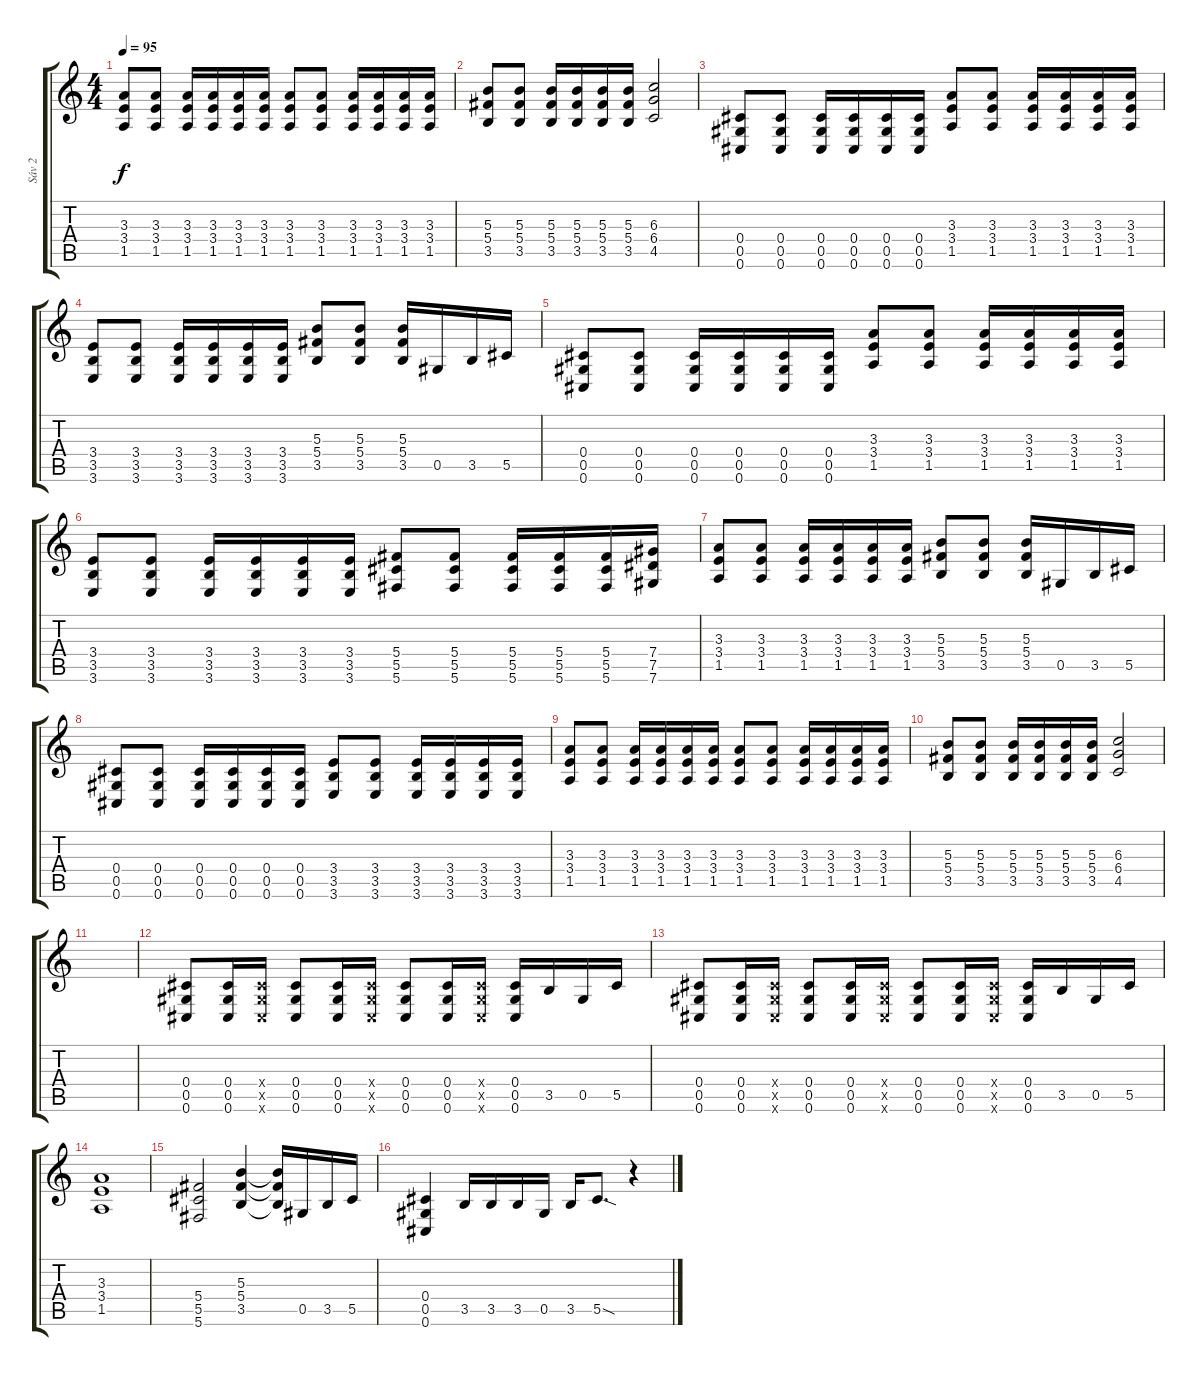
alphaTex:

\track ("Sáv 2" "Sáv 2") {instrument distortionguitar}
\staff {score tabs}
\tuning (Eb4 Bb3 Gb3 Db3 Ab2 Db2) {hide}
\ts (4 4)
\tempo 95
\clef g2
\ks c
(3.3 3.4 1.5).8{dy f} (3.3 3.4 1.5).8 (3.3 3.4 1.5).16 (3.3 3.4 1.5).16 (3.3 3.4 1.5).16 (3.3 3.4 1.5).16 (3.3 3.4 1.5).8 (3.3 3.4 1.5).8 (3.3 3.4 1.5).16 (3.3 3.4 1.5).16 (3.3 3.4 1.5).16 (3.3 3.4 1.5).16 |
(5.3 5.4 3.5).8 (5.3 5.4 3.5).8 (5.3 5.4 3.5).16 (5.3 5.4 3.5).16 (5.3 5.4 3.5).16 (5.3 5.4 3.5).16 (6.3 6.4 4.5).2 |
(0.4 0.5 0.6).8 (0.4 0.5 0.6).8 (0.4 0.5 0.6).16 (0.4 0.5 0.6).16 (0.4 0.5 0.6).16 (0.4 0.5 0.6).16 (3.3 3.4 1.5).8 (3.3 3.4 1.5).8 (3.3 3.4 1.5).16 (3.3 3.4 1.5).16 (3.3 3.4 1.5).16 (3.3 3.4 1.5).16 |
(3.4 3.5 3.6).8 (3.4 3.5 3.6).8 (3.4 3.5 3.6).16 (3.4 3.5 3.6).16 (3.4 3.5 3.6).16 (3.4 3.5 3.6).16 (5.3 5.4 3.5).8 (5.3 5.4 3.5).8 (5.3 5.4 3.5).16 0.5.16 3.5.16 5.5.16 |
(0.4 0.5 0.6).8 (0.4 0.5 0.6).8 (0.4 0.5 0.6).16 (0.4 0.5 0.6).16 (0.4 0.5 0.6).16 (0.4 0.5 0.6).16 (3.3 3.4 1.5).8 (3.3 3.4 1.5).8 (3.3 3.4 1.5).16 (3.3 3.4 1.5).16 (3.3 3.4 1.5).16 (3.3 3.4 1.5).16 |
(3.4 3.5 3.6).8 (3.4 3.5 3.6).8 (3.4 3.5 3.6).16 (3.4 3.5 3.6).16 (3.4 3.5 3.6).16 (3.4 3.5 3.6).16 (5.4 5.5 5.6).8 (5.4 5.5 5.6).8 (5.4 5.5 5.6).16 (5.4 5.5 5.6).16 (5.4 5.5 5.6).16 (7.4 7.5 7.6).16 |
(3.3 3.4 1.5).8 (3.3 3.4 1.5).8 (3.3 3.4 1.5).16 (3.3 3.4 1.5).16 (3.3 3.4 1.5).16 (3.3 3.4 1.5).16 (5.3 5.4 3.5).8 (5.3 5.4 3.5).8 (5.3 5.4 3.5).16 0.5.16 3.5.16 5.5.16 |
(0.4 0.5 0.6).8 (0.4 0.5 0.6).8 (0.4 0.5 0.6).16 (0.4 0.5 0.6).16 (0.4 0.5 0.6).16 (0.4 0.5 0.6).16 (3.4 3.5 3.6).8 (3.4 3.5 3.6).8 (3.4 3.5 3.6).16 (3.4 3.5 3.6).16 (3.4 3.5 3.6).16 (3.4 3.5 3.6).16 |
(3.3 3.4 1.5).8 (3.3 3.4 1.5).8 (3.3 3.4 1.5).16 (3.3 3.4 1.5).16 (3.3 3.4 1.5).16 (3.3 3.4 1.5).16 (3.3 3.4 1.5).8 (3.3 3.4 1.5).8 (3.3 3.4 1.5).16 (3.3 3.4 1.5).16 (3.3 3.4 1.5).16 (3.3 3.4 1.5).16 |
(5.3 5.4 3.5).8 (5.3 5.4 3.5).8 (5.3 5.4 3.5).16 (5.3 5.4 3.5).16 (5.3 5.4 3.5).16 (5.3 5.4 3.5).16 (6.3 6.4 4.5).2 |
|
(0.4 0.5 0.6).8 (0.4 0.5 0.6).16 (0.4{x} 0.5{x} 0.6{x}).16 (0.4 0.5 0.6).8 (0.4 0.5 0.6).16 (0.4{x} 0.5{x} 0.6{x}).16 (0.4 0.5 0.6).8 (0.4 0.5 0.6).16 (0.4{x} 0.5{x} 0.6{x}).16 (0.4 0.5 0.6).16 3.5.16 0.5.16 5.5.16 |
(0.4 0.5 0.6).8 (0.4 0.5 0.6).16 (0.4{x} 0.5{x} 0.6{x}).16 (0.4 0.5 0.6).8 (0.4 0.5 0.6).16 (0.4{x} 0.5{x} 0.6{x}).16 (0.4 0.5 0.6).8 (0.4 0.5 0.6).16 (0.4{x} 0.5{x} 0.6{x}).16 (0.4 0.5 0.6).16 3.5.16 0.5.16 5.5.16 |
(3.3 3.4 1.5).1 |
(5.4 5.5 5.6).2 (5.3 5.4 3.5).4 (5.3{t} 5.4{t} 3.5{t}).16 0.5.16 3.5.16 5.5.16 |
(0.4 0.5 0.6).4 3.5.16 3.5.16 3.5.16 0.5.16 3.5.16 5.5{sod}.8{d} r.4
